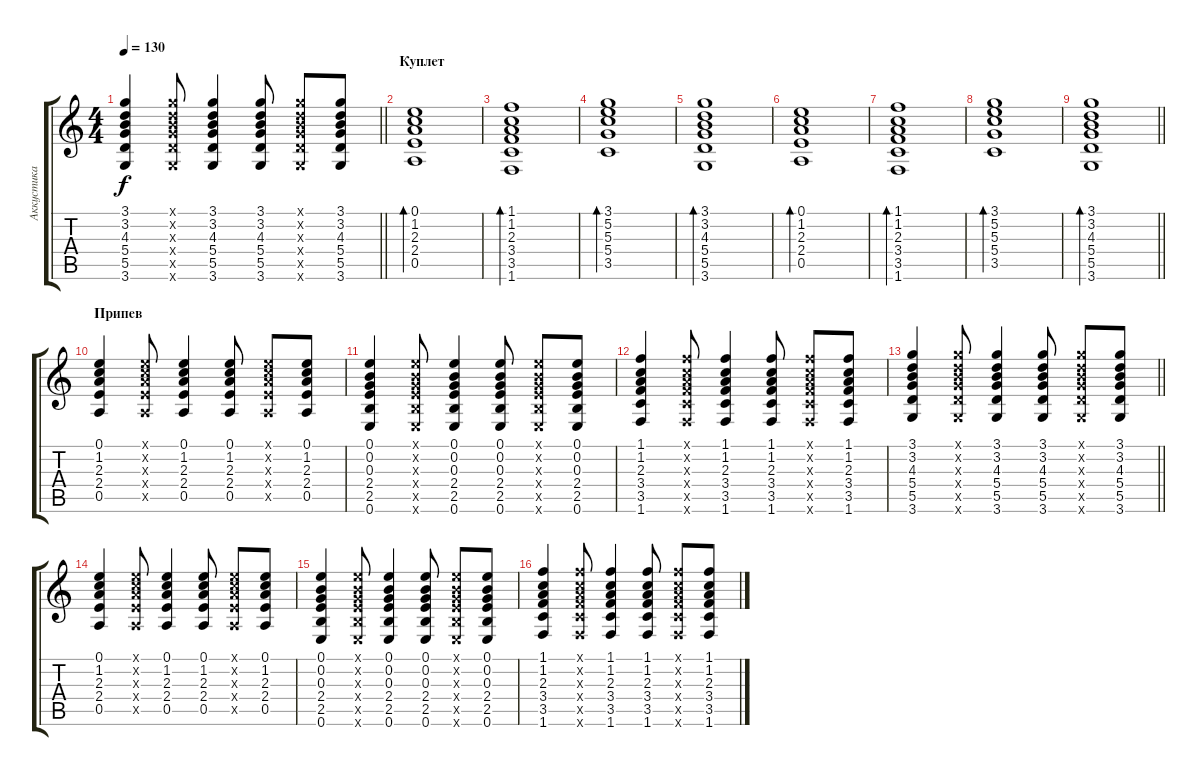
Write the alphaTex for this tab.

\track ("Аккустика" "Аккустика") {instrument acousticguitarsteel}
\staff {score tabs}
\tuning (E4 B3 G3 D3 A2 E2) {hide}
\ts (4 4)
\tempo 130
\clef g2
\barLineRight lightlight
\ks c
(3.1 3.2 4.3 5.4 5.5 3.6).4{dy f} (3.1{x} 3.2{x} 4.3{x} 5.4{x} 5.5{x} 3.6{x}).8 (3.1 3.2 4.3 5.4 5.5 3.6).4 (3.1 3.2 4.3 5.4 5.5 3.6).8 (3.1{x} 3.2{x} 4.3{x} 5.4{x} 5.5{x} 3.6{x}).8 (3.1 3.2 4.3 5.4 5.5 3.6).8 |
\section ("" "Куплет")
(0.1 1.2 2.3 2.4 0.5).1{bd 240} |
(1.1 1.2 2.3 3.4 3.5 1.6).1{bd 240} |
(3.1 5.2 5.3 5.4 3.5).1{bd 240} |
(3.1 3.2 4.3 5.4 5.5 3.6).1{bd 240} |
(0.1 1.2 2.3 2.4 0.5).1{bd 240} |
(1.1 1.2 2.3 3.4 3.5 1.6).1{bd 240} |
(3.1 5.2 5.3 5.4 3.5).1{bd 240} |
\barLineRight lightlight
(3.1 3.2 4.3 5.4 5.5 3.6).1{bd 240} |
\section ("" "Припев")
(0.1 1.2 2.3 2.4 0.5).4 (0.1{x} 1.2{x} 2.3{x} 2.4{x} 0.5{x}).8 (0.1 1.2 2.3 2.4 0.5).4 (0.1 1.2 2.3 2.4 0.5).8 (0.1{x} 1.2{x} 2.3{x} 2.4{x} 0.5{x}).8 (0.1 1.2 2.3 2.4 0.5).8 |
(0.1 0.2 0.3 2.4 2.5 0.6).4 (0.1{x} 0.2{x} 0.3{x} 2.4{x} 2.5{x} 0.6{x}).8 (0.1 0.2 0.3 2.4 2.5 0.6).4 (0.1 0.2 0.3 2.4 2.5 0.6).8 (0.1{x} 0.2{x} 0.3{x} 2.4{x} 2.5{x} 0.6{x}).8 (0.1 0.2 0.3 2.4 2.5 0.6).8 |
(1.1 1.2 2.3 3.4 3.5 1.6).4 (1.1{x} 1.2{x} 2.3{x} 3.4{x} 3.5{x} 1.6{x}).8 (1.1 1.2 2.3 3.4 3.5 1.6).4 (1.1 1.2 2.3 3.4 3.5 1.6).8 (1.1{x} 1.2{x} 2.3{x} 3.4{x} 3.5{x} 1.6{x}).8 (1.1 1.2 2.3 3.4 3.5 1.6).8 |
\barLineRight lightlight
(3.1 3.2 4.3 5.4 5.5 3.6).4 (3.1{x} 3.2{x} 4.3{x} 5.4{x} 5.5{x} 3.6{x}).8 (3.1 3.2 4.3 5.4 5.5 3.6).4 (3.1 3.2 4.3 5.4 5.5 3.6).8 (3.1{x} 3.2{x} 4.3{x} 5.4{x} 5.5{x} 3.6{x}).8 (3.1 3.2 4.3 5.4 5.5 3.6).8 |
(0.1 1.2 2.3 2.4 0.5).4 (0.1{x} 1.2{x} 2.3{x} 2.4{x} 0.5{x}).8 (0.1 1.2 2.3 2.4 0.5).4 (0.1 1.2 2.3 2.4 0.5).8 (0.1{x} 1.2{x} 2.3{x} 2.4{x} 0.5{x}).8 (0.1 1.2 2.3 2.4 0.5).8 |
(0.1 0.2 0.3 2.4 2.5 0.6).4 (0.1{x} 0.2{x} 0.3{x} 2.4{x} 2.5{x} 0.6{x}).8 (0.1 0.2 0.3 2.4 2.5 0.6).4 (0.1 0.2 0.3 2.4 2.5 0.6).8 (0.1{x} 0.2{x} 0.3{x} 2.4{x} 2.5{x} 0.6{x}).8 (0.1 0.2 0.3 2.4 2.5 0.6).8 |
(1.1 1.2 2.3 3.4 3.5 1.6).4 (1.1{x} 1.2{x} 2.3{x} 3.4{x} 3.5{x} 1.6{x}).8 (1.1 1.2 2.3 3.4 3.5 1.6).4 (1.1 1.2 2.3 3.4 3.5 1.6).8 (1.1{x} 1.2{x} 2.3{x} 3.4{x} 3.5{x} 1.6{x}).8 (1.1 1.2 2.3 3.4 3.5 1.6).8
